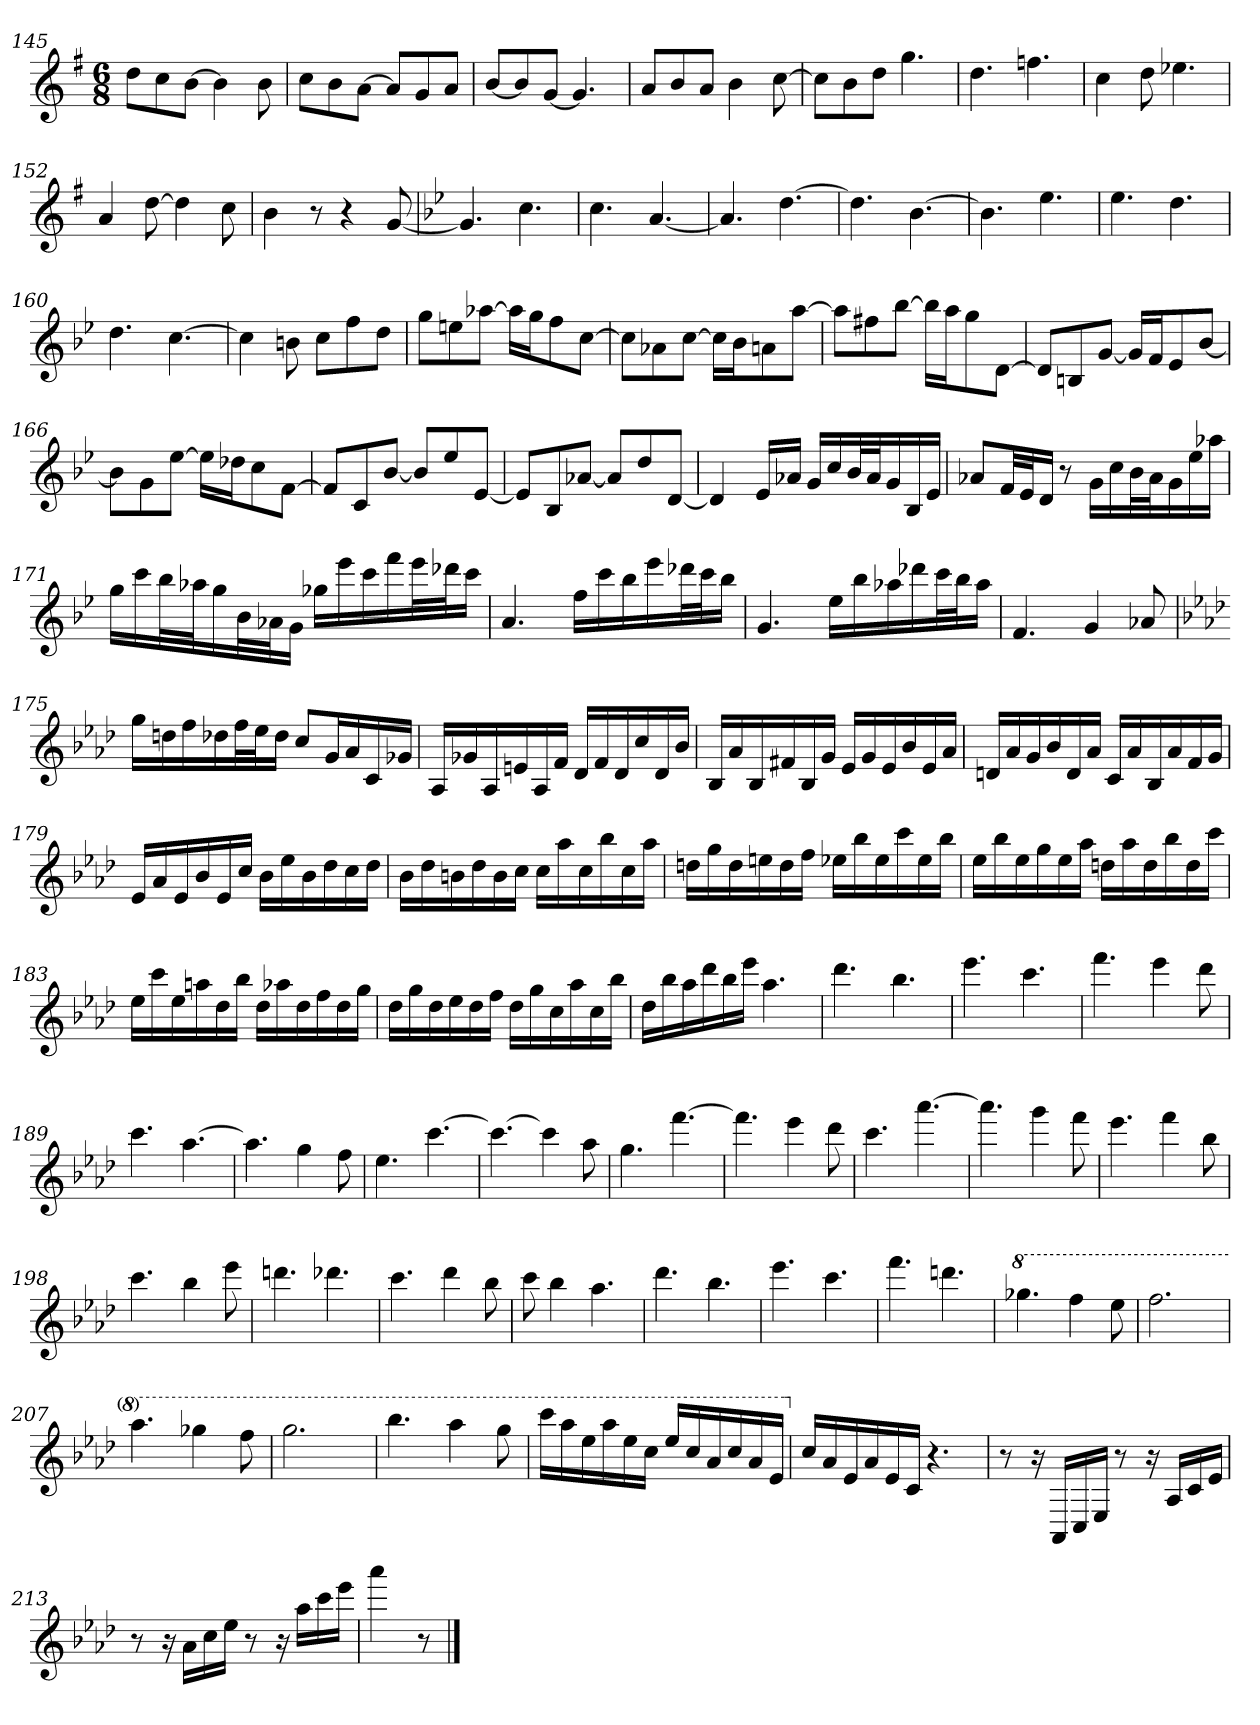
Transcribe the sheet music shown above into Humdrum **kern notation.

**kern
*part1
*staff1
*clefG2
*k[f#]
*M6/8
=145
8dd\L
8cc\
[8b\J
4b]
8b
=146
8cc\L
8b\
[8a\J
8a/L]
8g/
8a/J
=147
[8b/L
8b/]
[8g/J
4.g]
=148
8a/L
8b/
8a/J
4b
[8cc
=149
8cc\L]
8b\
8dd\J
4.gg
=150
4.dd
4.ffn
=151
4cc
8dd
4.ee-X
=152
4a
[8dd
4dd]
8cc
=153
4b
8r
4r
[8g
=154
*k[b-e-]
*MM80
4.g]
4.cc
=155
4.cc
[4.a
=156
4.a]
[4.dd
=157
4.dd]
[4.b-
=158
4.b-]
4.ee-
=159
4.ee-
4.dd
=160
4.dd
[4.cc
=161
4cc]
8bn
8cc\L
8ff\
8dd\J
=162
8gg\L
8een\
[8aa-X\J
16aa-\LL]
16gg\J
8ff\
[8cc\J
=163
8cc\L]
8a-X\
[8cc\J
16cc\LL]
16b-\J
8an\
[8aa\J
=164
8aa\L]
8ff#X\
[8bb-\J
16bb-\LL]
16aa\J
8gg\
[8d\J
=165
8d/L]
8Bn/
[8g/J
16g/LL]
16f/J
8e-/
[8b-/J
=166
8b-\L]
8g\
[8ee-\J
16ee-\LL]
16dd-X\J
8cc\
[8f\J
=167
8f/L]
8c/
[8b-/J
8b-/L]
8ee-/
[8e-/J
=168
8e-/L]
8B-/
[8a-X/J
8a-/L]
8dd/
[8d/J
=169
4d]
16e-/LL
16a-X/JJ
16g/LL
16cc/
32b-/L
32a-/J
16g/
16B-/
16e-/JJ
=170
8a-X/L
32f/LL
32e-/J
16d/JJ
8r
16g\LL
16cc\
32b-\L
32a-\J
16g\
16ee-\
16aa-X\JJ
=171
16gg\LL
16ccc\
32bb-\L
32aa-X\J
16gg\
32b-\L
32a-X\J
16g\JJ
16gg-X\LL
16eee-\
16ccc\
16fff\
32eee-\L
32ddd-X\J
16ccc\JJ
=172
4.a
16ff\LL
16ccc\
16bb-\
16eee-\
32ddd-X\L
32ccc\J
16bb-\JJ
=173
4.g
16ee-\LL
16bb-\
16aa-X\
16ddd-X\
32ccc\L
32bb-\J
16aa-\JJ
=174
4.f
4g
8a-X
=175
*k[b-e-a-d-]
*MM60
16gg\LL
16ddn\
16ff\
16dd-X\
32ff\L
32ee-\J
16dd-\JJ
8cc/L
16g/L
16a-/
16c/
16g-X/JJ
=176
16A-/LL
16g-X/
16A-/
16en/
16A-/
16f/JJ
16d-/LL
16f/
16d-/
16cc/
16d-/
16b-/JJ
=177
16B-/LL
16a-/
16B-/
16f#X/
16B-/
16g/JJ
16e-/LL
16g/
16e-/
16b-/
16e-/
16a-/JJ
=178
16dn/LL
16a-/
16g/
16b-/
16d/
16a-/JJ
16c/LL
16a-/
16B-/
16a-/
16f/
16g/JJ
=179
16e-/LL
16a-/
16e-/
16b-/
16e-/
16cc/JJ
16b-\LL
16ee-\
16b-\
16dd-\
16cc\
16dd-\JJ
=180
16b-\LL
16dd-\
16bn\
16dd-\
16b\
16cc\JJ
16cc\LL
16aa-\
16cc\
16bb-\
16cc\
16aa-\JJ
=181
16ddn\LL
16gg\
16dd\
16een\
16dd\
16ff\JJ
16ee-X\LL
16bb-\
16ee-\
16ccc\
16ee-\
16bb-\JJ
=182
16ee-\LL
16bb-\
16ee-\
16gg\
16ee-\
16aa-\JJ
16ddn\LL
16aa-\
16dd\
16bb-\
16dd\
16ccc\JJ
=183
16ee-\LL
16ccc\
16ee-\
16aan\
16dd-\
16bb-\JJ
16dd-\LL
16aa-X\
16dd-\
16ff\
16dd-\
16gg\JJ
=184
16dd-\LL
16gg\
16dd-\
16ee-\
16dd-\
16ff\JJ
16dd-\LL
16gg\
16cc\
16aa-\
16cc\
16bb-\JJ
=185
16dd-\LL
16bb-\
16aa-\
16ddd-\
16bb-\
16eee-\JJ
4.aa-
=186
4.ddd-
4.bb-
=187
4.eee-
4.ccc
=188
4.fff
4eee-
8ddd-
=189
4.ccc
[4.aa-
=190
4.aa-]
4gg
8ff
=191
4.ee-
[4.ccc
=192
4.ccc_
4ccc]
8aa-
=193
4.gg
[4.fff
=194
4.fff]
4eee-
8ddd-
=195
4.ccc
[4.aaa-
=196
4.aaa-]
4ggg
8fff
=197
4.eee-
4fff
8bb-
=198
4.ccc
4bb-
8eee-
=199
4.dddn
4.ddd-X
=200
4.ccc
4ddd-
8bb-
=201
8ccc
4bb-
4.aa-
=202
4.ddd-
4.bb-
=203
4.eee-
4.ccc
=204
4.fff
4.dddn
=205
*8va
4.ggg-X
4fff
8eee-
=206
2.fff
=207
4.aaa-
4ggg-X
8fff
=208
2.ggg
=209
4.bbb-
4aaa-
8ggg
=210
16cccc\LL
16aaa-\
16eee-\
16aaa-\
16eee-\
16ccc\JJ
16eee-/LL
16ccc/
16aa-/
16ccc/
16aa-/
16ee-/JJ
=211
*X8va
16cc/LL
16a-/
16e-/
16a-/
16e-/
16c/JJ
4.r
=212
8r
16r
16AA-/LL
16C/
16E-/JJ
8r
16r
16A-/LL
16c/
16e-/JJ
=213
8r
16r
16a-\LL
16cc\
16ee-\JJ
8r
16r
16aa-\LL
16ccc\
16eee-\JJ
=214
4aaa-
8r
==
*-
